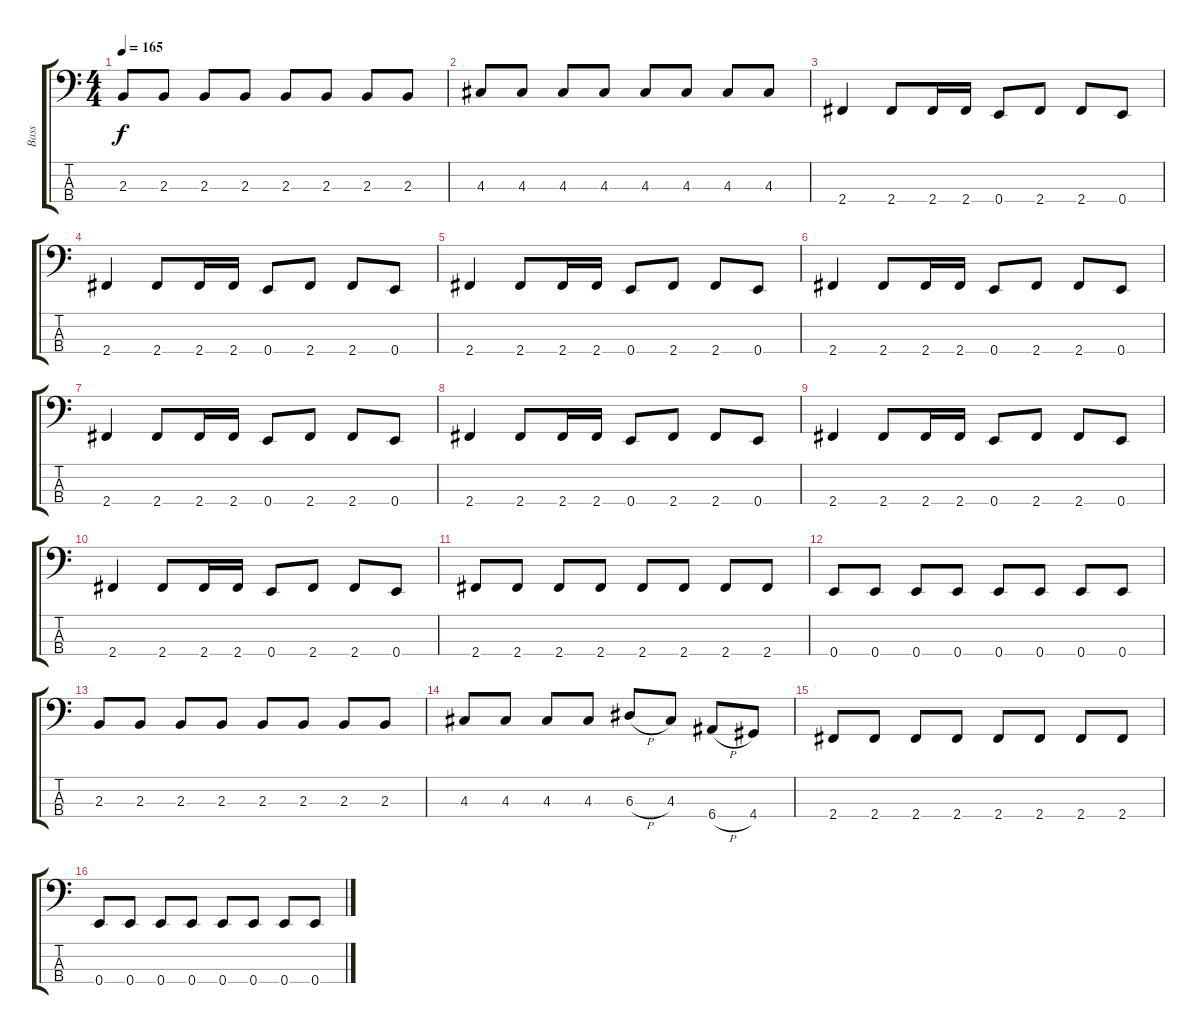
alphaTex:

\track ("Bass" "Bass") {instrument electricbasspick}
\staff {score tabs}
\tuning (G2 D2 A1 E1) {hide}
\ts (4 4)
\tempo 165
\clef f4
\ks c
2.3.8{dy f} 2.3.8 2.3.8 2.3.8 2.3.8 2.3.8 2.3.8 2.3.8 |
4.3.8 4.3.8 4.3.8 4.3.8 4.3.8 4.3.8 4.3.8 4.3.8 |
2.4.4 2.4.8 2.4.16 2.4.16 0.4.8 2.4.8 2.4.8 0.4.8 |
2.4.4 2.4.8 2.4.16 2.4.16 0.4.8 2.4.8 2.4.8 0.4.8 |
2.4.4 2.4.8 2.4.16 2.4.16 0.4.8 2.4.8 2.4.8 0.4.8 |
2.4.4 2.4.8 2.4.16 2.4.16 0.4.8 2.4.8 2.4.8 0.4.8 |
2.4.4 2.4.8 2.4.16 2.4.16 0.4.8 2.4.8 2.4.8 0.4.8 |
2.4.4 2.4.8 2.4.16 2.4.16 0.4.8 2.4.8 2.4.8 0.4.8 |
2.4.4 2.4.8 2.4.16 2.4.16 0.4.8 2.4.8 2.4.8 0.4.8 |
2.4.4 2.4.8 2.4.16 2.4.16 0.4.8 2.4.8 2.4.8 0.4.8 |
2.4.8 2.4.8 2.4.8 2.4.8 2.4.8 2.4.8 2.4.8 2.4.8 |
0.4.8 0.4.8 0.4.8 0.4.8 0.4.8 0.4.8 0.4.8 0.4.8 |
2.3.8 2.3.8 2.3.8 2.3.8 2.3.8 2.3.8 2.3.8 2.3.8 |
4.3.8 4.3.8 4.3.8 4.3.8 6.3{h}.8 4.3.8 6.4{h}.8 4.4.8 |
2.4.8 2.4.8 2.4.8 2.4.8 2.4.8 2.4.8 2.4.8 2.4.8 |
0.4.8 0.4.8 0.4.8 0.4.8 0.4.8 0.4.8 0.4.8 0.4.8
